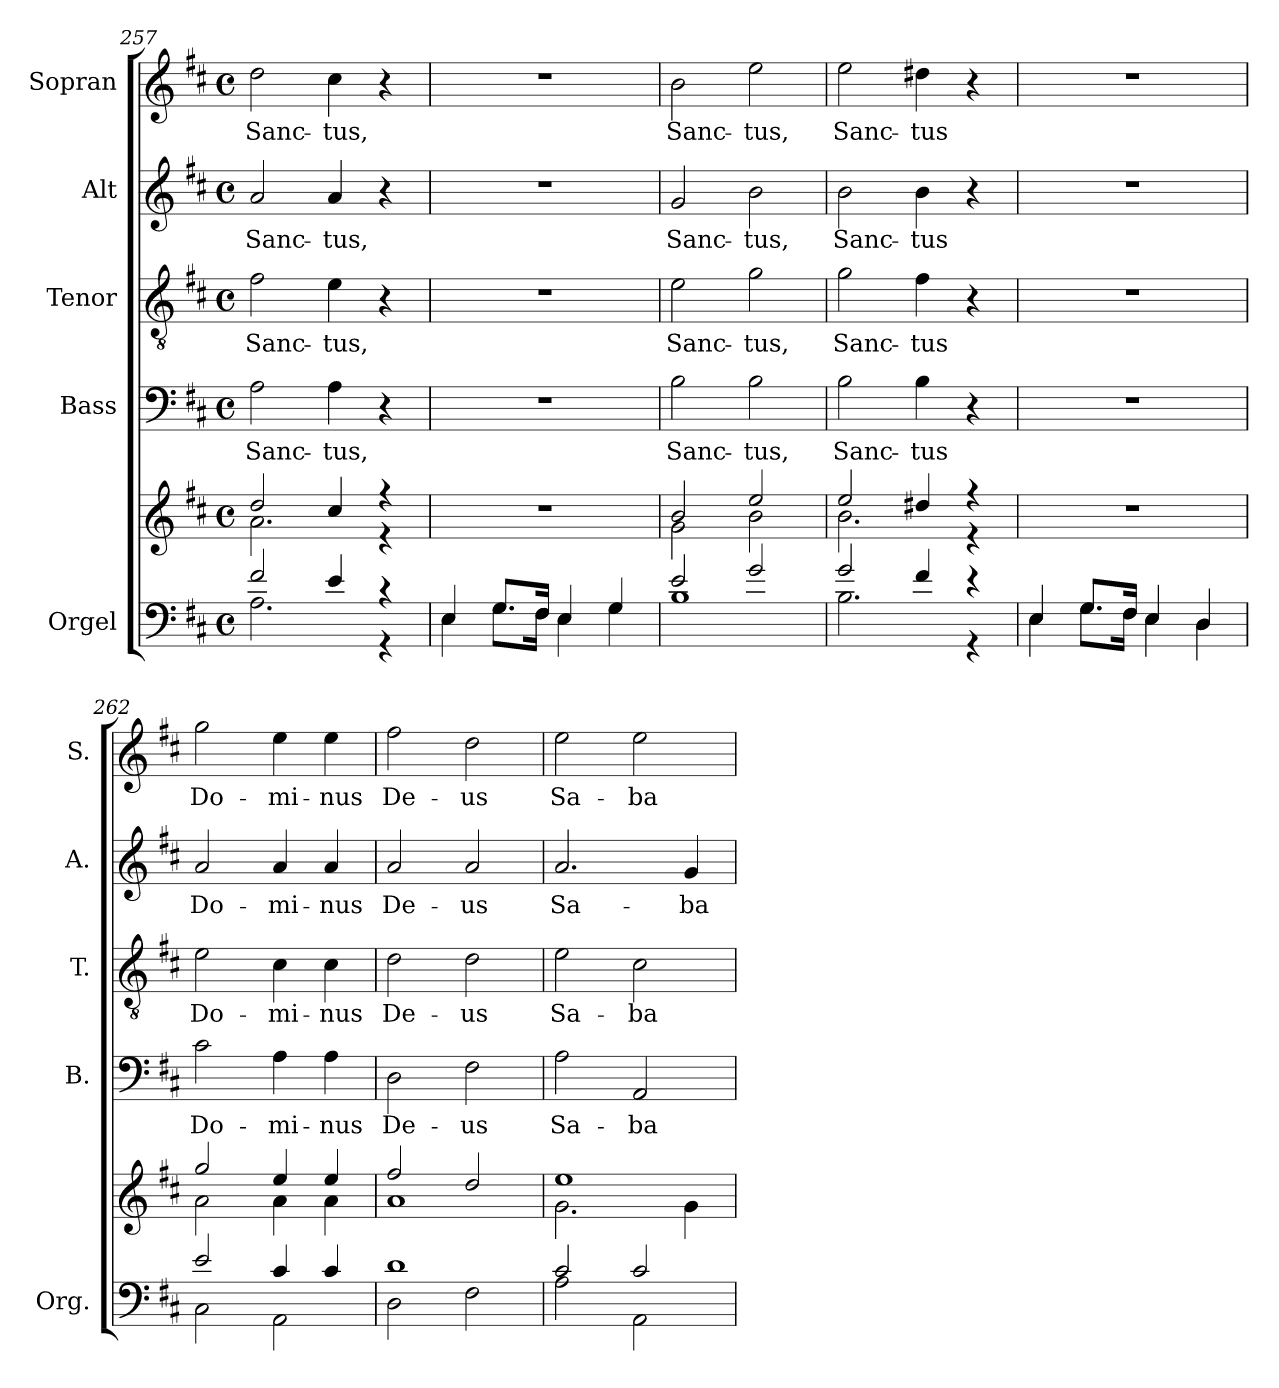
**kern	**kern	**kern	**text	**kern	**text	**kern	**text	**kern	**text
*part5	*part5	*part4	*part4	*part3	*part3	*part2	*part2	*part1	*part1
*staff6	*staff5	*staff4	*staff4	*staff3	*staff3	*staff2	*staff2	*staff1	*staff1
*I"Orgel	*	*I"Bass	*	*I"Tenor	*	*I"Alt	*	*I"Sopran	*
*I'Org.	*	*I'B.	*	*I'T.	*	*I'A.	*	*I'S.	*
*clefF4	*clefG2	*clefF4	*	*clefGv2	*	*clefG2	*	*clefG2	*
*k[f#c#]	*k[f#c#]	*k[f#c#]	*	*k[f#c#]	*	*k[f#c#]	*	*k[f#c#]	*
*D:	*D:	*D:	*	*D:	*	*D:	*	*D:	*
*M4/4	*M4/4	*M4/4	*	*M4/4	*	*M4/4	*	*M4/4	*
*met(c)	*met(c)	*met(c)	*	*met(c)	*	*met(c)	*	*met(c)	*
=257	=257	=257	=257	=257	=257	=257	=257	=257	=257
*^	*^	*	*	*	*	*	*	*	*
!	!	!	!	!	!LO:LY:b	!	!LO:LY:b	!	!LO:LY:b	!	!LO:LY:b
2f#/	2.A\	2dd/	2.a\	2A\	Sanc-	2f#\	Sanc-	2a/	Sanc-	2dd\	Sanc-
!	!	!	!	!	!LO:LY:b	!	!LO:LY:b	!	!LO:LY:b	!	!LO:LY:b
4e/	.	4cc#/	.	4A\	-tus,	4e\	-tus,	4a/	-tus,	4cc#\	-tus,
4r	4r	4r	4r	4r	.	4r	.	4r	.	4r	.
*	*	*v	*v	*	*	*	*	*	*	*	*
=258	=258	=258	=258	=258	=258	=258	=258	=258	=258	=258
4E/	4E\	1r	1r	.	1r	.	1r	.	1r	.
8.G/L	8.G\L	.	.	.	.	.	.	.	.	.
16F#/Jk	16F#\Jk	.	.	.	.	.	.	.	.	.
4E/	4E\	.	.	.	.	.	.	.	.	.
4G/	4G\	.	.	.	.	.	.	.	.	.
=259	=259	=259	=259	=259	=259	=259	=259	=259	=259	=259
*	*	*^	*	*	*	*	*	*	*	*
!	!	!	!	!	!LO:LY:b	!	!LO:LY:b	!	!LO:LY:b	!	!LO:LY:b
2e/	1B	2b/	2g\	2B\	Sanc-	2e\	Sanc-	2g/	Sanc-	2b\	Sanc-
!	!	!	!	!	!LO:LY:b	!	!LO:LY:b	!	!LO:LY:b	!	!LO:LY:b
2g/	.	2ee/	2b\	2B\	-tus,	2g\	-tus,	2b\	-tus,	2ee\	-tus,
=260	=260	=260	=260	=260	=260	=260	=260	=260	=260	=260	=260
!	!	!	!	!	!LO:LY:b	!	!LO:LY:b	!	!LO:LY:b	!	!LO:LY:b
2g/	2.B\	2ee/	2.b\	2B\	Sanc-	2g\	Sanc-	2b\	Sanc-	2ee\	Sanc-
!	!	!	!	!	!LO:LY:b	!	!LO:LY:b	!	!LO:LY:b	!	!LO:LY:b
4f#/	.	4dd#X/	.	4B\	-tus	4f#\	-tus	4b\	-tus	4dd#X\	-tus
4r	4r	4r	4r	4r	.	4r	.	4r	.	4r	.
*	*	*v	*v	*	*	*	*	*	*	*	*
!!LO:LB:g=z
=261	=261	=261	=261	=261	=261	=261	=261	=261	=261	=261
4E/	4E\	1r	1r	.	1r	.	1r	.	1r	.
8.G/L	8.G\L	.	.	.	.	.	.	.	.	.
16F#/Jk	16F#\Jk	.	.	.	.	.	.	.	.	.
4E/	4E\	.	.	.	.	.	.	.	.	.
4D/	4D\	.	.	.	.	.	.	.	.	.
=262	=262	=262	=262	=262	=262	=262	=262	=262	=262	=262
*	*	*^	*	*	*	*	*	*	*	*
!	!	!	!	!	!LO:LY:b	!	!LO:LY:b	!	!LO:LY:b	!	!LO:LY:b
2e/	2C#\	2gg/	2a\	2c#\	Do-	2e\	Do-	2a/	Do-	2gg\	Do-
!	!	!	!	!	!LO:LY:b	!	!LO:LY:b	!	!LO:LY:b	!	!LO:LY:b
4c#/	2AA\	4ee/	4a\	4A\	-mi-	4c#\	-mi-	4a/	-mi-	4ee\	-mi-
!	!	!	!	!	!LO:LY:b	!	!LO:LY:b	!	!LO:LY:b	!	!LO:LY:b
4c#/	.	4ee/	4a\	4A\	-nus	4c#\	-nus	4a/	-nus	4ee\	-nus
=263	=263	=263	=263	=263	=263	=263	=263	=263	=263	=263	=263
!	!	!	!	!	!LO:LY:b	!	!LO:LY:b	!	!LO:LY:b	!	!LO:LY:b
1d	2D\	2ff#/	1a	2D\	De-	2d\	De-	2a/	De-	2ff#\	De-
!	!	!	!	!	!LO:LY:b	!	!LO:LY:b	!	!LO:LY:b	!	!LO:LY:b
.	2F#\	2dd/	.	2F#\	-us	2d\	-us	2a/	-us	2dd\	-us
=264	=264	=264	=264	=264	=264	=264	=264	=264	=264	=264	=264
!	!	!	!	!	!LO:LY:b	!	!LO:LY:b	!	!LO:LY:b	!	!LO:LY:b
2c#/	2A\	1ee	2.g\	2A\	Sa-	2e\	Sa-	2.a/	Sa-	2ee\	Sa-
!	!	!	!	!	!LO:LY:b	!	!LO:LY:b	!	!	!	!LO:LY:b
2c#/	2AA\	.	.	2AA/	-ba-	2c#\	-ba-	.	.	2ee\	-ba-
!	!	!	!	!	!	!	!	!	!LO:LY:b	!	!
.	.	.	4g\	.	.	.	.	4g/	-ba-	.	.
*v	*v	*	*	*	*	*	*	*	*	*	*
*	*v	*v	*	*	*	*	*	*	*	*
=	=	=	=	=	=	=	=	=	=
*-	*-	*-	*-	*-	*-	*-	*-	*-	*-
